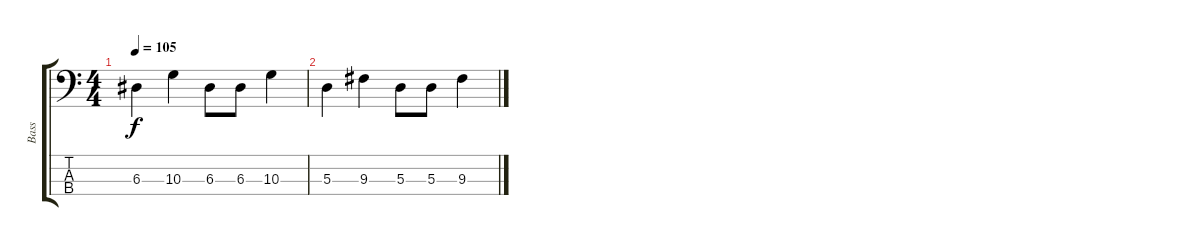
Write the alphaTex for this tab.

\track ("Bass" "Bass") {instrument electricbassfinger}
\staff {score tabs}
\tuning (G2 D2 A1 E1) {hide}
\ts (4 4)
\tempo 105
\clef f4
\ks c
6.3.4{dy f} 10.3.4 6.3.8 6.3.8 10.3.4 |
5.3.4 9.3.4 5.3.8 5.3.8 9.3.4
